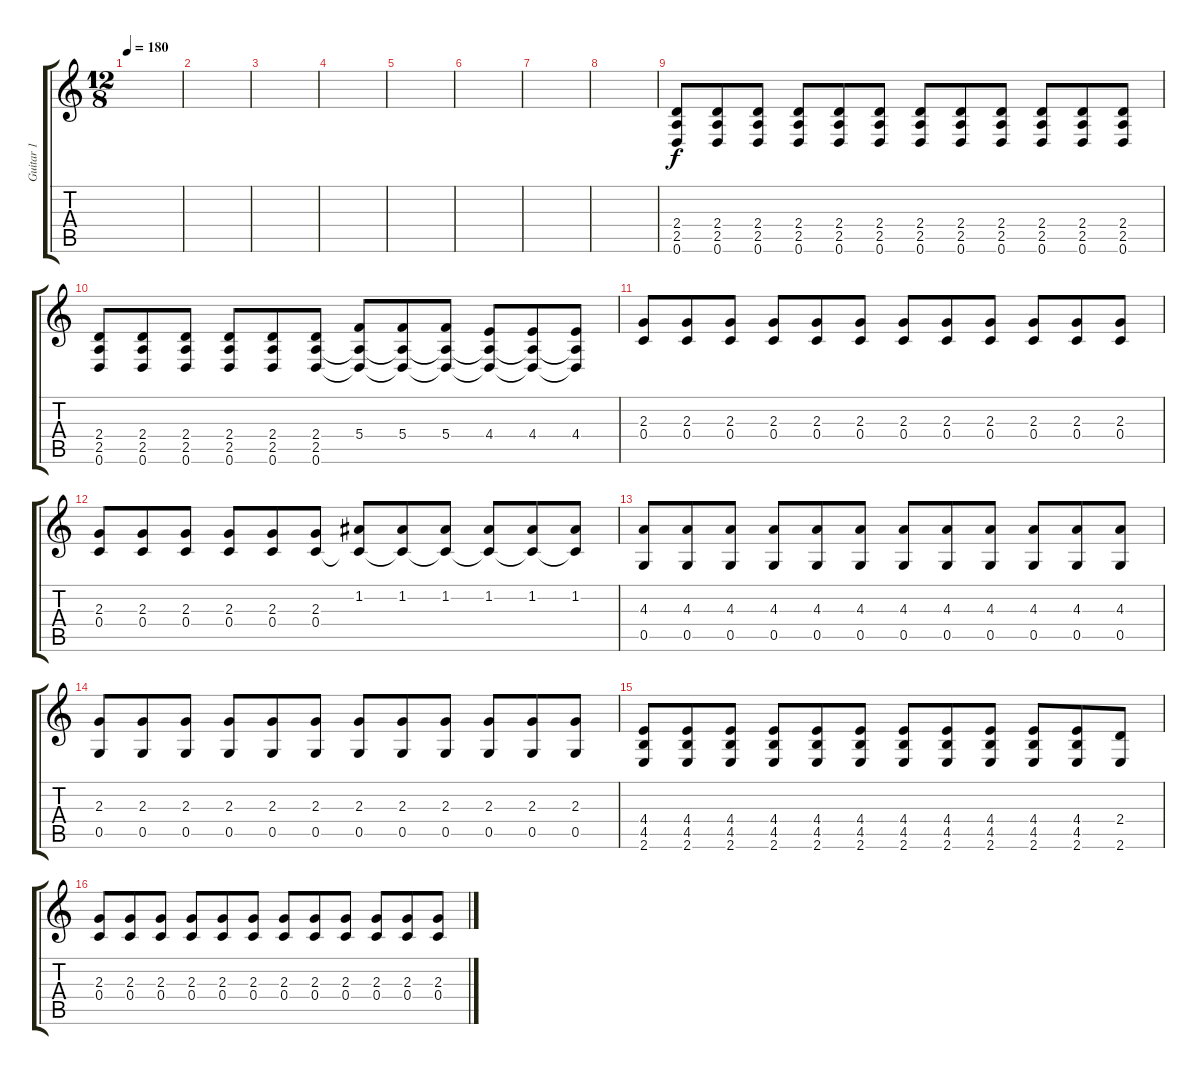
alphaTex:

\track ("Guitar 1" "Guitar 1") {instrument distortionguitar}
\staff {score tabs}
\tuning (D4 A3 F3 C3 G2 D2) {hide}
\ts (12 8)
\tempo 180
\clef g2
\ks c
|
|
|
|
|
|
|
|
(2.4 2.5 0.6).8 (2.4 2.5 0.6).8 (2.4 2.5 0.6).8 (2.4 2.5 0.6).8 (2.4 2.5 0.6).8 (2.4 2.5 0.6).8 (2.4 2.5 0.6).8 (2.4 2.5 0.6).8 (2.4 2.5 0.6).8 (2.4 2.5 0.6).8 (2.4 2.5 0.6).8 (2.4 2.5 0.6).8 |
(2.4 2.5 0.6).8 (2.4 2.5 0.6).8 (2.4 2.5 0.6).8 (2.4 2.5 0.6).8 (2.4 2.5 0.6).8 (2.4 2.5 0.6).8 (5.4 2.5{t} 0.6{t}).8 (5.4 2.5{t} 0.6{t}).8 (5.4 2.5{t} 0.6{t}).8 (4.4 2.5{t} 0.6{t}).8 (4.4 2.5{t} 0.6{t}).8 (4.4 2.5{t} 0.6{t}).8 |
(2.3 0.4).8 (2.3 0.4).8 (2.3 0.4).8 (2.3 0.4).8 (2.3 0.4).8 (2.3 0.4).8 (2.3 0.4).8 (2.3 0.4).8 (2.3 0.4).8 (2.3 0.4).8 (2.3 0.4).8 (2.3 0.4).8 |
(2.3 0.4).8 (2.3 0.4).8 (2.3 0.4).8 (2.3 0.4).8 (2.3 0.4).8 (2.3 0.4).8 (1.2 0.4{t}).8 (1.2 0.4{t}).8 (1.2 0.4{t}).8 (1.2 0.4{t}).8 (1.2 0.4{t}).8 (1.2 0.4{t}).8 |
(4.3 0.5).8 (4.3 0.5).8 (4.3 0.5).8 (4.3 0.5).8 (4.3 0.5).8 (4.3 0.5).8 (4.3 0.5).8 (4.3 0.5).8 (4.3 0.5).8 (4.3 0.5).8 (4.3 0.5).8 (4.3 0.5).8 |
(2.3 0.5).8 (2.3 0.5).8 (2.3 0.5).8 (2.3 0.5).8 (2.3 0.5).8 (2.3 0.5).8 (2.3 0.5).8 (2.3 0.5).8 (2.3 0.5).8 (2.3 0.5).8 (2.3 0.5).8 (2.3 0.5).8 |
(4.4 4.5 2.6).8 (4.4 4.5 2.6).8 (4.4 4.5 2.6).8 (4.4 4.5 2.6).8 (4.4 4.5 2.6).8 (4.4 4.5 2.6).8 (4.4 4.5 2.6).8 (4.4 4.5 2.6).8 (4.4 4.5 2.6).8 (4.4 4.5 2.6).8 (4.4 4.5 2.6).8 (2.4 2.6).8 |
(2.3 0.4).8 (2.3 0.4).8 (2.3 0.4).8 (2.3 0.4).8 (2.3 0.4).8 (2.3 0.4).8 (2.3 0.4).8 (2.3 0.4).8 (2.3 0.4).8 (2.3 0.4).8 (2.3 0.4).8 (2.3 0.4).8
